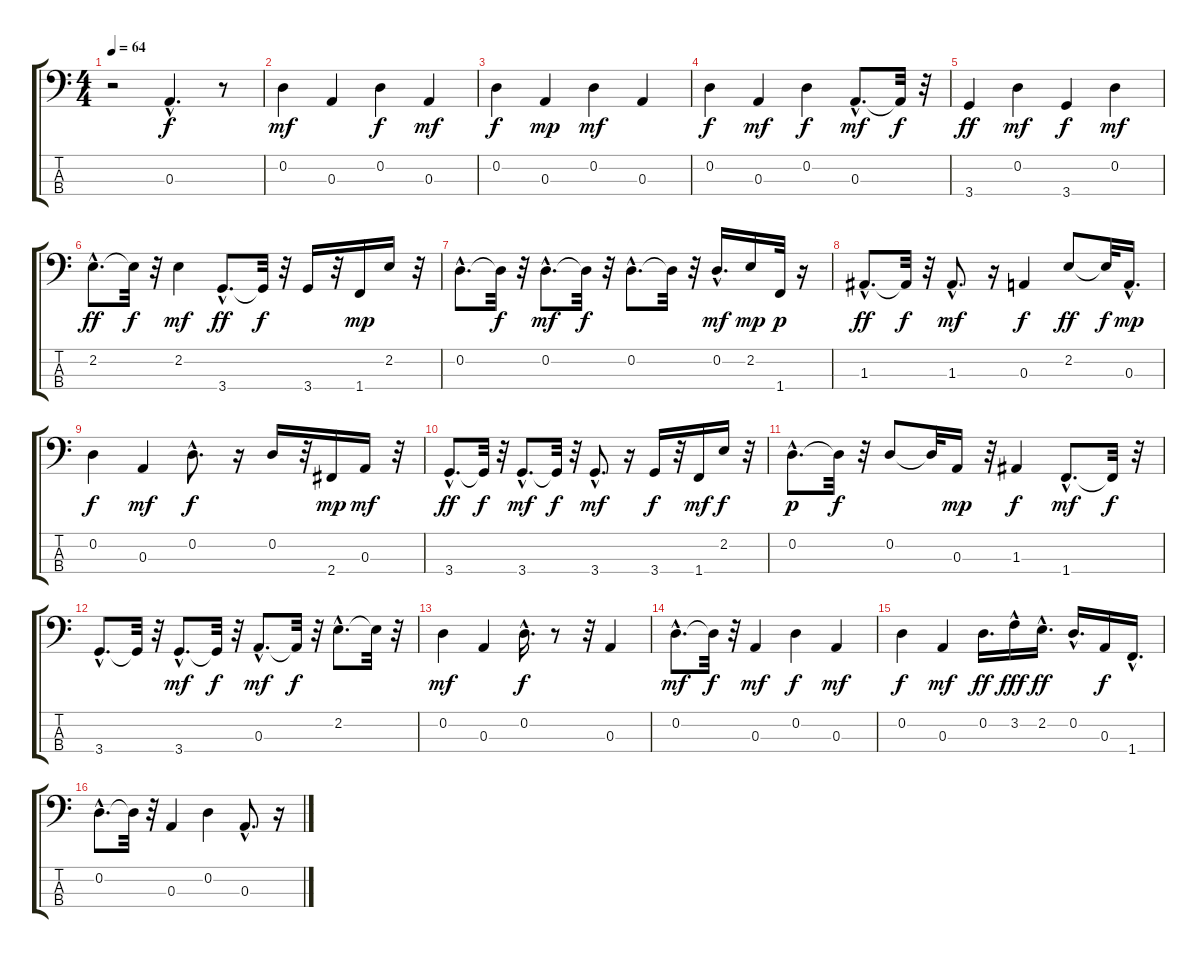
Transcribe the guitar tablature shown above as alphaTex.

\track "" {instrument electricbassfinger}
\staff {score tabs}
\tuning (G2 D2 A1 E1) {hide}
\ts (4 4)
\tempo 64
\clef f4
\ks c
r.2{dy f instrument electricbassfinger} 0.3{hac}.4{d} r.8 |
0.2.4{dy mf} 0.3.4 0.2.4{dy f} 0.3.4{dy mf} |
0.2.4{dy f} 0.3.4{dy mp} 0.2.4{dy mf} 0.3.4 |
0.2.4{dy f} 0.3.4{dy mf} 0.2.4{dy f} 0.3{hac}.8{d dy mf} 0.3{t}.32{dy f} r.32 |
3.4.4{dy ff} 0.2.4{dy mf} 3.4.4{dy f} 0.2.4{dy mf} |
2.2{hac}.8{d dy ff} 2.2{t}.32{dy f} r.32 2.2.4{dy mf} 3.4{hac}.8{d dy ff} 3.4{t}.32{dy f} r.32 3.4.16 r.32 1.4.16{dy mp} 2.2.16 r.32 |
0.2{hac}.8{d} 0.2{t}.32{dy f} r.32 0.2{hac}.8{d dy mf} 0.2{t}.32{dy f} r.32 0.2{hac}.8{d} 0.2{t}.32 r.32 0.2{hac}.16{d dy mf} 2.2.16{dy mp} 1.4.32{dy p} r.16 |
1.3{hac}.8{d dy ff} 1.3{t}.32{dy f} r.32 1.3{hac}.8{d dy mf} r.16 0.3.4{dy f} 2.2.8{dy ff} 2.2{t}.32{dy f} 0.3{hac}.16{d dy mp} |
0.2.4{dy f} 0.3.4{dy mf} 0.2{hac}.8{d dy f} r.16 0.2.16 r.32 2.4.16{dy mp} 0.3.16{dy mf} r.32 |
3.4{hac}.8{d dy ff} 3.4{t}.32{dy f} r.32 3.4{hac}.8{d dy mf} 3.4{t}.32{dy f} r.32 3.4{hac}.8{d dy mf} r.16 3.4.16{dy f} r.32 1.4.16{dy mf} 2.2.16{dy f} r.32 |
0.2{hac}.8{d dy p} 0.2{t}.32{dy f} r.32 0.2.8 0.2{t}.32 0.3.16{dy mp} r.32 1.3.4{dy f} 1.4{hac}.8{d dy mf} 1.4{t}.32{dy f} r.32 |
3.4{hac}.8{d} 3.4{t}.32 r.32 3.4{hac}.8{d dy mf} 3.4{t}.32{dy f} r.32 0.3{hac}.8{d dy mf} 0.3{t}.32{dy f} r.32 2.2{hac}.8{d} 2.2{t}.32 r.32 |
0.2.4{dy mf} 0.3.4 0.2{hac}.16{d dy f} r.8 r.32 0.3.4 |
0.2{hac}.8{d dy mf} 0.2{t}.32{dy f} r.32 0.3.4{dy mf} 0.2.4{dy f} 0.3.4{dy mf} |
0.2.4{dy f} 0.3.4{dy mf} 0.2.16{d dy ff} 3.2{hac}.16{dy fff} 2.2{hac}.16{d dy ff} 0.2{hac}.16{d} 0.3.16{dy f} 1.4{hac}.16{d} |
0.2{hac}.8{d} 0.2{t}.32 r.32 0.3.4 0.2.4 0.3{hac}.8{d} r.16
